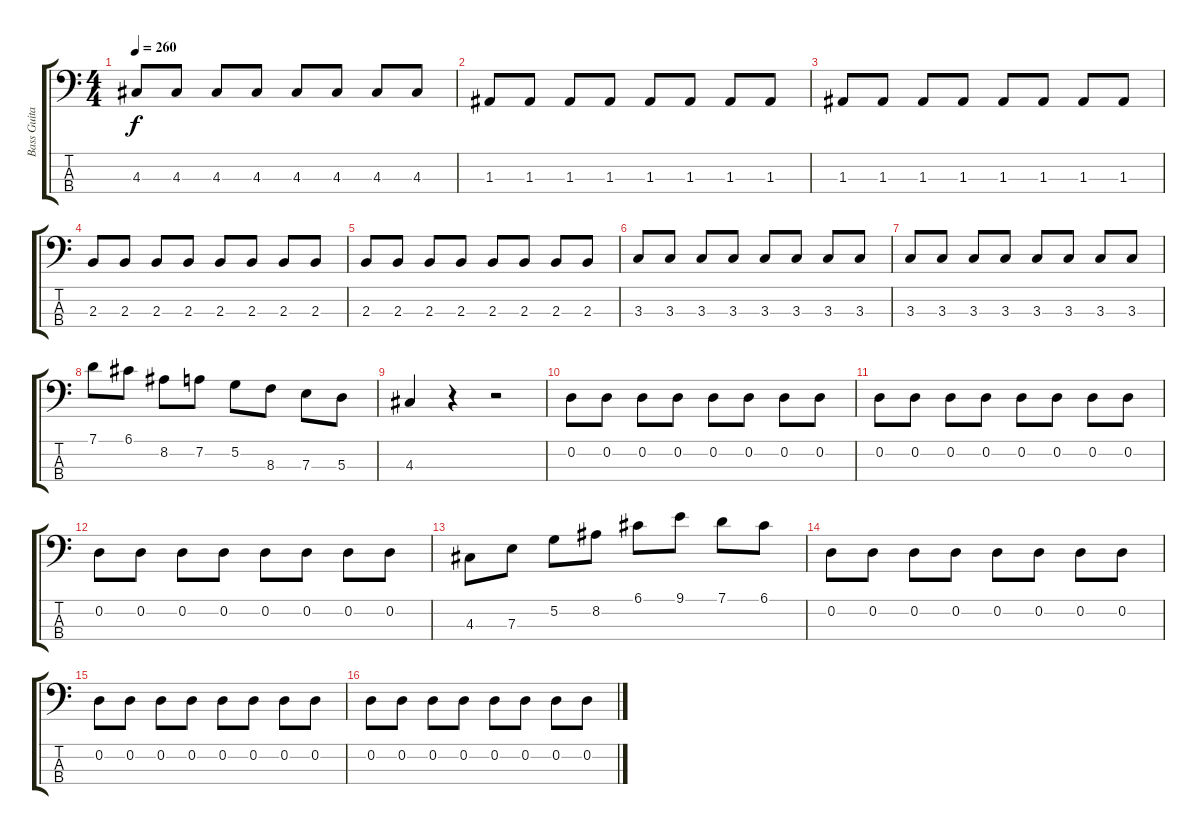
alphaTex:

\track ("Bass Guitar" "Bass Guita") {instrument electricbassfinger}
\staff {score tabs}
\tuning (G2 D2 A1 E1) {hide}
\ts (4 4)
\tempo 260
\clef f4
\ks c
4.3.8{dy f} 4.3.8 4.3.8 4.3.8 4.3.8 4.3.8 4.3.8 4.3.8 |
1.3.8 1.3.8 1.3.8 1.3.8 1.3.8 1.3.8 1.3.8 1.3.8 |
1.3.8 1.3.8 1.3.8 1.3.8 1.3.8 1.3.8 1.3.8 1.3.8 |
2.3.8 2.3.8 2.3.8 2.3.8 2.3.8 2.3.8 2.3.8 2.3.8 |
2.3.8 2.3.8 2.3.8 2.3.8 2.3.8 2.3.8 2.3.8 2.3.8 |
3.3.8 3.3.8 3.3.8 3.3.8 3.3.8 3.3.8 3.3.8 3.3.8 |
3.3.8 3.3.8 3.3.8 3.3.8 3.3.8 3.3.8 3.3.8 3.3.8 |
7.1.8 6.1.8 8.2.8 7.2.8 5.2.8 8.3.8 7.3.8 5.3.8 |
4.3.4 r.4 r.2 |
0.2.8 0.2.8 0.2.8 0.2.8 0.2.8 0.2.8 0.2.8 0.2.8 |
0.2.8 0.2.8 0.2.8 0.2.8 0.2.8 0.2.8 0.2.8 0.2.8 |
0.2.8 0.2.8 0.2.8 0.2.8 0.2.8 0.2.8 0.2.8 0.2.8 |
4.3.8 7.3.8 5.2.8 8.2.8 6.1.8 9.1.8 7.1.8 6.1.8 |
0.2.8 0.2.8 0.2.8 0.2.8 0.2.8 0.2.8 0.2.8 0.2.8 |
0.2.8 0.2.8 0.2.8 0.2.8 0.2.8 0.2.8 0.2.8 0.2.8 |
0.2.8 0.2.8 0.2.8 0.2.8 0.2.8 0.2.8 0.2.8 0.2.8
